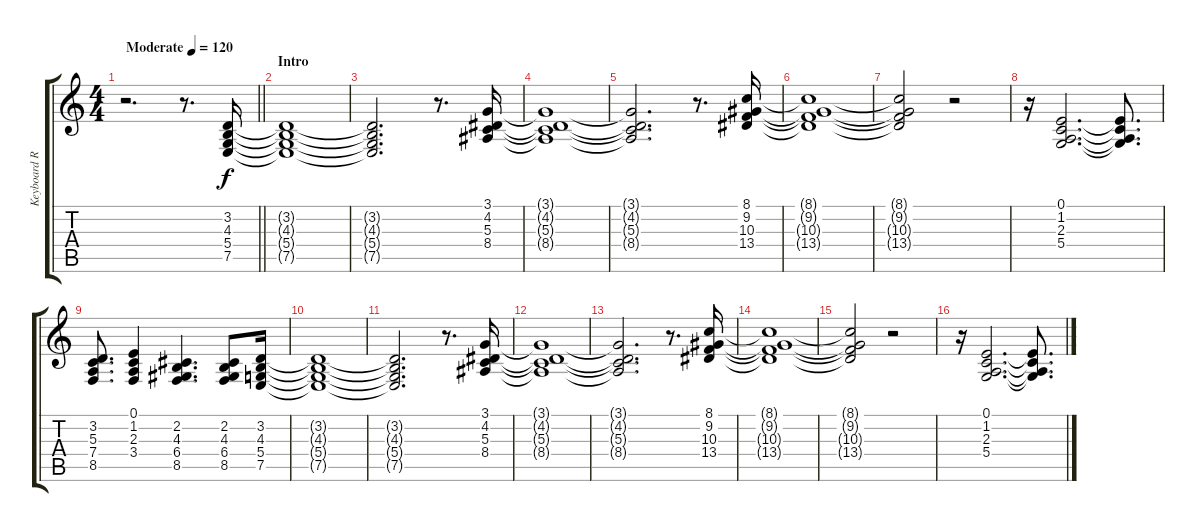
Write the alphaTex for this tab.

\track ("Keyboard Rythm" "Keyboard R") {instrument sitar}
\staff {score tabs}
\tuning (E4 B3 G3 D3 A2 E2) {hide}
\ts (4 4)
\tempo (120 "Moderate")
\clef g2
\barLineRight lightlight
\ks c
r.2{d dy f instrument sitar} r.8{d} (3.2 4.3 5.4 7.5).16 |
\section ("" "Intro")
(3.2{t} 4.3{t} 5.4{t} 7.5{t}).1 |
(3.2{t} 4.3{t} 5.4{t} 7.5{t}).2{d} r.8{d} (3.1 4.2 5.3 8.4).16 |
(3.1{t} 4.2{t} 5.3{t} 8.4{t}).1 |
(3.1{t} 4.2{t} 5.3{t} 8.4{t}).2{d} r.8{d} (8.1 9.2 10.3 13.4).16 |
(8.1{t} 9.2{t} 10.3{t} 13.4{t}).1 |
(8.1{t} 9.2{t} 10.3{t} 13.4{t}).2 r.2 |
r.16 (0.1 1.2 2.3 5.4).2{d} (0.1{t} 1.2{t} 2.3{t} 5.4{t}).8{d} |
(3.2 5.3 7.4 8.5).8{d} (0.1 1.2 2.3 3.4).4 (2.2 4.3 6.4 8.5).4{d} (2.2 4.3 6.4 8.5).8 (3.2 4.3 5.4 7.5).16 |
(3.2{t} 4.3{t} 5.4{t} 7.5{t}).1 |
(3.2{t} 4.3{t} 5.4{t} 7.5{t}).2{d} r.8{d} (3.1 4.2 5.3 8.4).16 |
(3.1{t} 4.2{t} 5.3{t} 8.4{t}).1 |
(3.1{t} 4.2{t} 5.3{t} 8.4{t}).2{d} r.8{d} (8.1 9.2 10.3 13.4).16 |
(8.1{t} 9.2{t} 10.3{t} 13.4{t}).1 |
(8.1{t} 9.2{t} 10.3{t} 13.4{t}).2 r.2 |
r.16 (0.1 1.2 2.3 5.4).2{d} (0.1{t} 1.2{t} 2.3{t} 5.4{t}).8{d}
